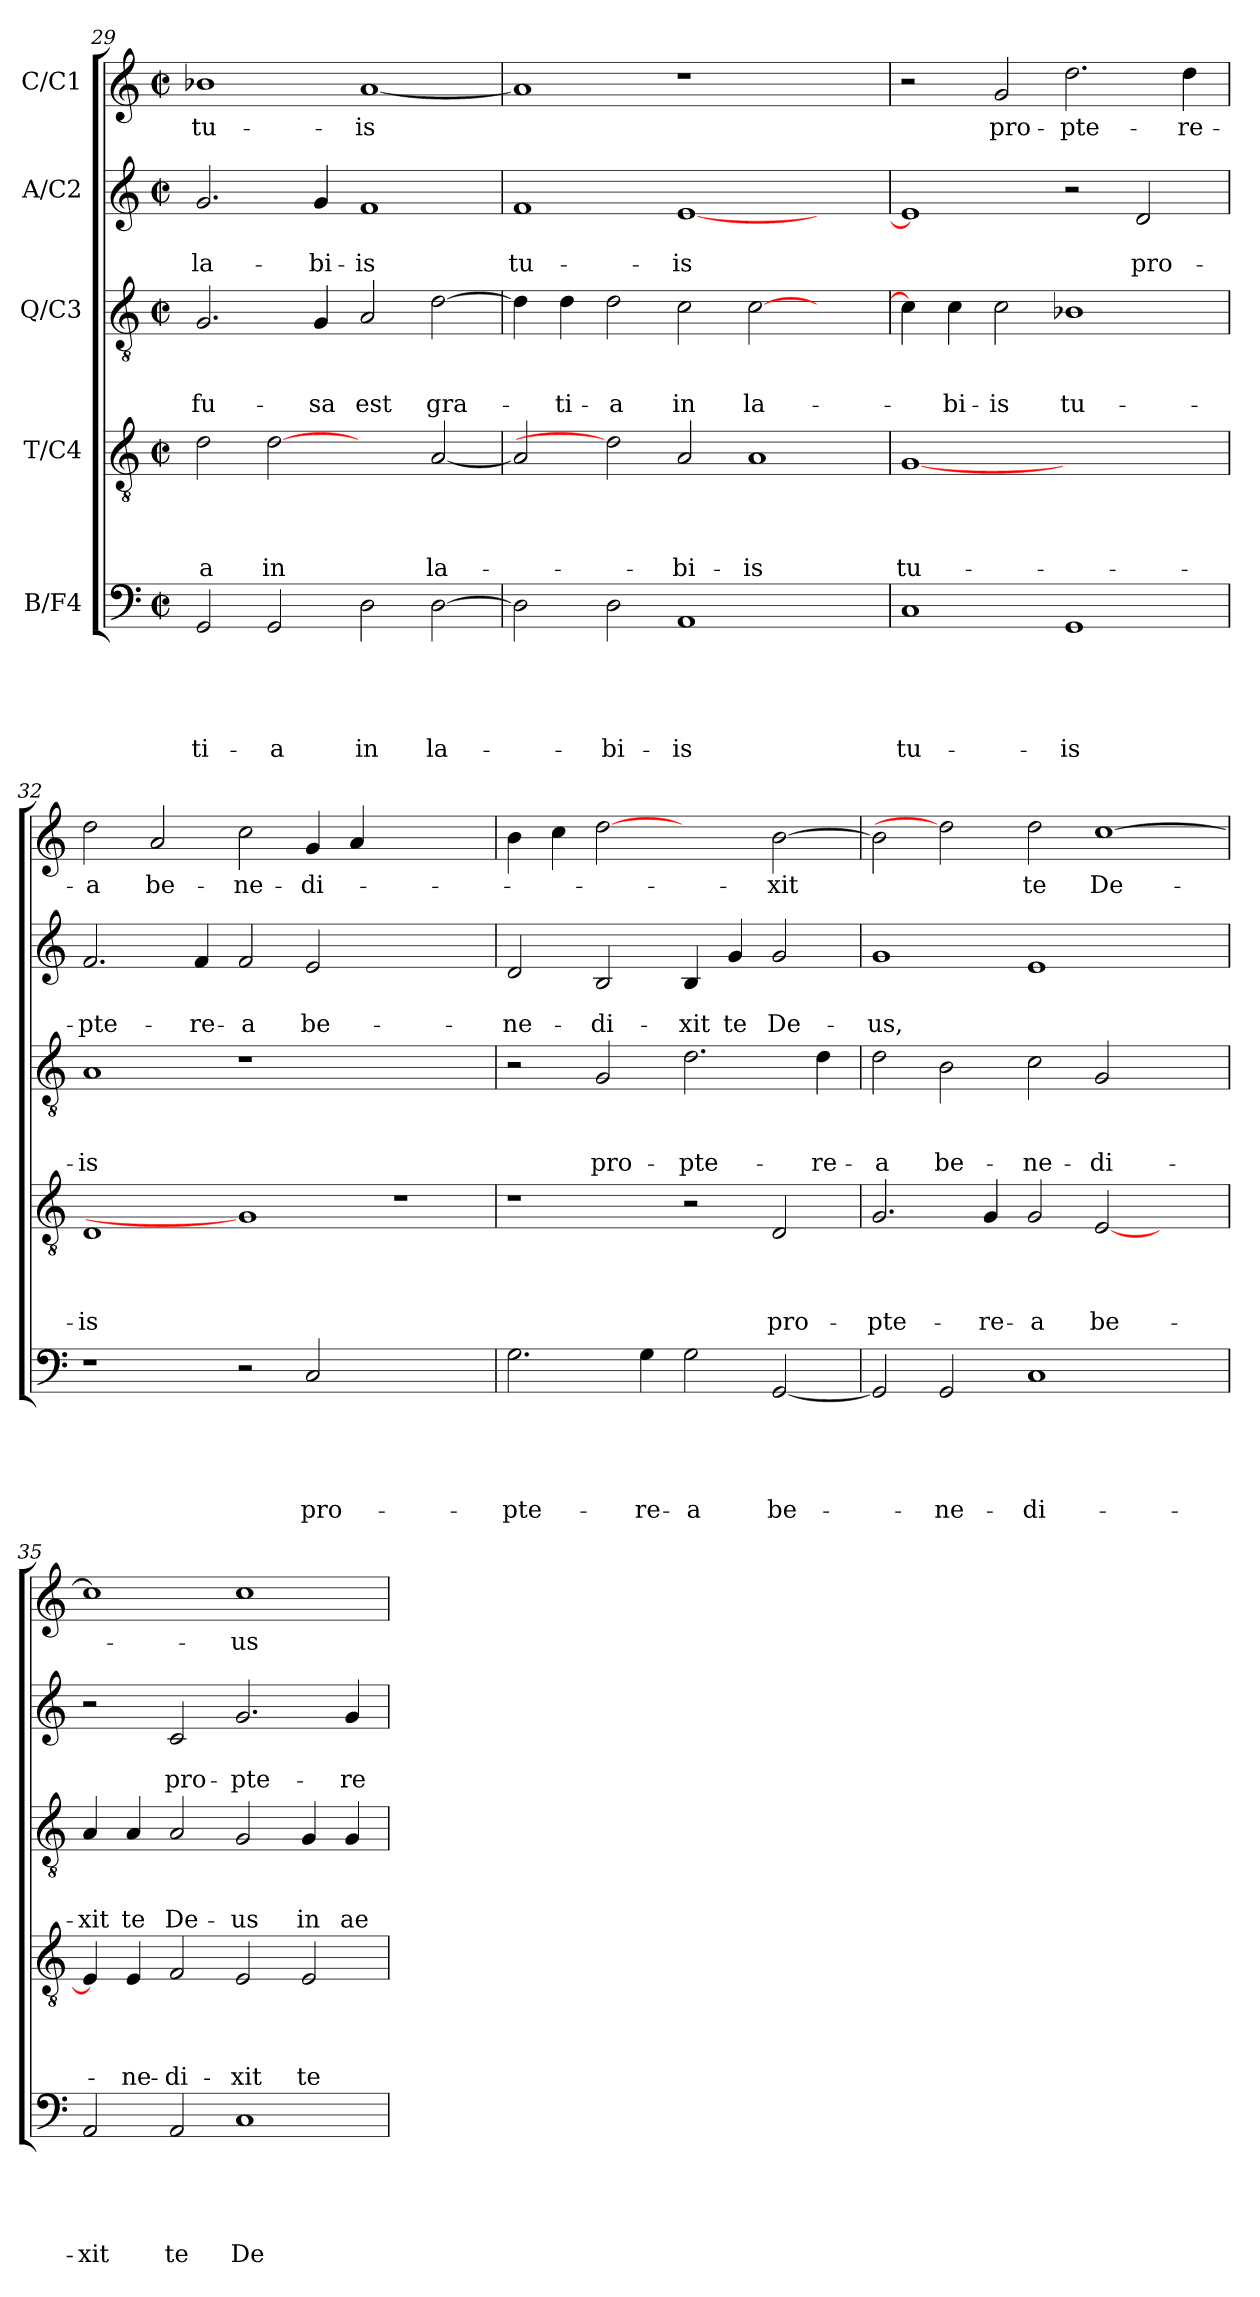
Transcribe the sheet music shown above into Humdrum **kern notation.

**kern	**text	**text	**text	**text	**text	**kern	**text	**text	**text	**text	**kern	**text	**text	**text	**kern	**text	**text	**kern	**text
*part5	*part5	*part5	*part5	*part5	*part5	*part4	*part4	*part4	*part4	*part4	*part3	*part3	*part3	*part3	*part2	*part2	*part2	*part1	*part1
*staff5	*staff5	*staff5	*staff5	*staff5	*staff5	*staff4	*staff4	*staff4	*staff4	*staff4	*staff3	*staff3	*staff3	*staff3	*staff2	*staff2	*staff2	*staff1	*staff1
*I"B/F4	*	*	*	*	*	*I"T/C4	*	*	*	*	*I"Q/C3	*	*	*	*I"A/C2	*	*	*I"C/C1	*
*clefF4	*	*	*	*	*	*clefGv2	*	*	*	*	*clefGv2	*	*	*	*clefG2	*	*	*clefG2	*
*k[]	*	*	*	*	*	*k[]	*	*	*	*	*k[]	*	*	*	*k[]	*	*	*k[]	*
*C:	*	*	*	*	*	*C:	*	*	*	*	*C:	*	*	*	*C:	*	*	*C:	*
*M2/2	*	*	*	*	*	*M2/2	*	*	*	*	*M2/2	*	*	*	*M2/2	*	*	*M2/2	*
*met(c|)	*	*	*	*	*	*met(c|)	*	*	*	*	*met(c|)	*	*	*	*met(c|)	*	*	*met(c|)	*
=29	=29	=29	=29	=29	=29	=29	=29	=29	=29	=29	=29	=29	=29	=29	=29	=29	=29	=29	=29
!	!	!	!	!	!LO:LY:b	!	!	!	!	!LO:LY:b	!	!	!	!LO:LY:b	!	!	!LO:LY:b	!	!LO:LY:b
2GG/	.	.	.	.	-ti-	2d\	.	.	.	-a	2.G/	.	.	-fu-	2.g/	.	la-	1b-X	tu-
!	!	!	!	!	!LO:LY:b	!	!	!	!	!LO:LY:b	!	!	!	!	!	!	!	!	!
2GG/	.	.	.	.	-a	[2d	.	.	.	in	.	.	.	.	.	.	.	.	.
!	!	!	!	!	!	!	!	!	!	!	!	!	!	!LO:LY:b	!	!	!LO:LY:b	!	!
.	.	.	.	.	.	.	.	.	.	.	4G/	.	.	-sa	4g/	.	-bi-	.	.
!	!	!	!	!	!LO:LY:b	!	!	!	!	!	!	!	!	!LO:LY:b	!	!	!LO:LY:b	!	!LO:LY:b
2D\	.	.	.	.	in	2ryy	.	.	.	.	2A/	.	.	est	1f	.	-is	[1a	-is
!	!	!	!	!	!LO:LY:b	!	!	!	!	!LO:LY:b	!	!	!	!LO:LY:b	!	!	!	!	!
[2D\	.	.	.	.	la-	[2A/	.	.	.	la-	[2d\	.	.	gra-	.	.	.	.	.
=30	=30	=30	=30	=30	=30	=30	=30	=30	=30	=30	=30	=30	=30	=30	=30	=30	=30	=30	=30
!	!	!	!	!	!	!	!	!	!	!	!	!	!	!	!	!	!LO:LY:b	!	!
2D\]	.	.	.	.	.	2A/]	.	.	.	.	4d\]	.	.	.	1f	.	tu-	1a]	.
!	!	!	!	!	!	!	!	!	!	!	!	!	!	!LO:LY:b	!	!	!	!	!
.	.	.	.	.	.	.	.	.	.	.	4d\	.	.	-ti-	.	.	.	.	.
!	!	!	!	!	!LO:LY:b	!	!	!	!	!	!	!	!	!LO:LY:b	!	!	!	!	!
2D\	.	.	.	.	-bi-	2d]	.	.	.	.	2d\	.	.	-a	.	.	.	.	.
!	!	!	!	!	!LO:LY:b	!	!	!	!	!LO:LY:b	!	!	!	!LO:LY:b	!	!	!LO:LY:b	!	!
1AA	.	.	.	.	-is	2A/	.	.	.	-bi-	2c\	.	.	in	[1e	.	-is	1r	.
!	!	!	!	!	!	!	!	!	!	!LO:LY:b	!	!	!	!LO:LY:b	!	!	!	!	!
.	.	.	.	.	.	1A	.	.	.	-is	[2c\	.	.	la-	.	.	.	.	.
2ryy	.	.	.	.	.	.	.	.	.	.	2ryy	.	.	.	2ryy	.	.	2ryy	.
!!LO:LB:g=z
=31	=31	=31	=31	=31	=31	=31	=31	=31	=31	=31	=31	=31	=31	=31	=31	=31	=31	=31	=31
!	!	!	!	!	!LO:LY:b	!	!	!	!	!LO:LY:b	!	!	!	!	!	!	!	!	!
1C	.	.	.	.	tu-	[1G	.	.	.	tu-	4c\]	.	.	.	1e]	.	.	2r	.
!	!	!	!	!	!	!	!	!	!	!	!	!	!	!LO:LY:b	!	!	!	!	!
.	.	.	.	.	.	.	.	.	.	.	4c\	.	.	-bi-	.	.	.	.	.
!	!	!	!	!	!	!	!	!	!	!	!	!	!	!LO:LY:b	!	!	!	!	!LO:LY:b
.	.	.	.	.	.	.	.	.	.	.	2c\	.	.	-is	.	.	.	2g/	pro-
!	!	!	!	!	!LO:LY:b	!	!	!	!	!	!	!	!	!LO:LY:b	!	!	!	!	!LO:LY:b
1GG	.	.	.	.	-is	1ryy	.	.	.	.	1B-X	.	.	tu-	2r	.	.	2.dd\	-pte-
!	!	!	!	!	!	!	!	!	!	!	!	!	!	!	!	!	!LO:LY:b	!	!
.	.	.	.	.	.	.	.	.	.	.	.	.	.	.	2d/	.	pro-	.	.
!	!	!	!	!	!	!	!	!	!	!	!	!	!	!	!	!	!	!	!LO:LY:b
.	.	.	.	.	.	.	.	.	.	.	.	.	.	.	.	.	.	4dd\	-re-
=32	=32	=32	=32	=32	=32	=32	=32	=32	=32	=32	=32	=32	=32	=32	=32	=32	=32	=32	=32
!	!	!	!	!	!	!	!	!	!	!LO:LY:b	!	!	!	!LO:LY:b	!	!	!LO:LY:b	!	!LO:LY:b
1r	.	.	.	.	.	1D	.	.	.	-is	1A	.	.	-is	2.f/	.	-pte-	2dd\	-a
!	!	!	!	!	!	!	!	!	!	!	!	!	!	!	!	!	!	!	!LO:LY:b
.	.	.	.	.	.	.	.	.	.	.	.	.	.	.	.	.	.	2a/	be-
!	!	!	!	!	!	!	!	!	!	!	!	!	!	!	!	!	!LO:LY:b	!	!
.	.	.	.	.	.	.	.	.	.	.	.	.	.	.	4f/	.	-re-	.	.
!	!	!	!	!	!	!	!	!	!	!	!	!	!	!	!	!	!LO:LY:b	!	!LO:LY:b
2r	.	.	.	.	.	1G]	.	.	.	.	1r	.	.	.	2f/	.	-a	2cc\	-ne-
!	!	!	!	!	!LO:LY:b	!	!	!	!	!	!	!	!	!	!	!	!LO:LY:b	!	!LO:LY:b
2C/	.	.	.	.	pro-	.	.	.	.	.	.	.	.	.	2e/	.	be-	4g/	-di-
.	.	.	.	.	.	.	.	.	.	.	.	.	.	.	.	.	.	4a/	.
1ryy	.	.	.	.	.	1r	.	.	.	.	1ryy	.	.	.	1ryy	.	.	1ryy	.
=33	=33	=33	=33	=33	=33	=33	=33	=33	=33	=33	=33	=33	=33	=33	=33	=33	=33	=33	=33
!	!	!	!	!	!LO:LY:b	!	!	!	!	!	!	!	!	!	!	!	!LO:LY:b	!	!
2.G\	.	.	.	.	-pte-	1r	.	.	.	.	2r	.	.	.	2d/	.	-ne-	4b\	.
.	.	.	.	.	.	.	.	.	.	.	.	.	.	.	.	.	.	4cc\	.
!	!	!	!	!	!	!	!	!	!	!	!	!	!	!LO:LY:b	!	!	!LO:LY:b	!	!
.	.	.	.	.	.	.	.	.	.	.	2G/	.	.	pro-	2B/	.	-di-	[2dd	.
!	!	!	!	!	!LO:LY:b	!	!	!	!	!	!	!	!	!	!	!	!	!	!
4G\	.	.	.	.	-re-	.	.	.	.	.	.	.	.	.	.	.	.	.	.
!	!	!	!	!	!LO:LY:b	!	!	!	!	!	!	!	!	!LO:LY:b	!	!	!LO:LY:b	!	!
2G\	.	.	.	.	-a	2r	.	.	.	.	2.d\	.	.	-pte-	4B/	.	-xit	2ryy	.
!	!	!	!	!	!	!	!	!	!	!	!	!	!	!	!	!	!LO:LY:b	!	!
.	.	.	.	.	.	.	.	.	.	.	.	.	.	.	4g/	.	te	.	.
!	!	!	!	!	!LO:LY:b	!	!	!	!	!LO:LY:b	!	!	!	!	!	!	!LO:LY:b	!	!LO:LY:b
[2GG/	.	.	.	.	be-	2D/	.	.	.	pro-	.	.	.	.	2g/	.	De-	[2b\	-xit
!	!	!	!	!	!	!	!	!	!	!	!	!	!	!LO:LY:b	!	!	!	!	!
.	.	.	.	.	.	.	.	.	.	.	4d\	.	.	-re-	.	.	.	.	.
=34	=34	=34	=34	=34	=34	=34	=34	=34	=34	=34	=34	=34	=34	=34	=34	=34	=34	=34	=34
!	!	!	!	!	!	!	!	!	!	!LO:LY:b	!	!	!	!LO:LY:b	!	!	!LO:LY:b	!	!
2GG/]	.	.	.	.	.	2.G/	.	.	.	-pte-	2d\	.	.	-a	1g	.	-us,	2b\]	.
!	!	!	!	!	!LO:LY:b	!	!	!	!	!	!	!	!	!LO:LY:b	!	!	!	!	!
2GG/	.	.	.	.	-ne-	.	.	.	.	.	2B\	.	.	be-	.	.	.	2dd]	.
!	!	!	!	!	!	!	!	!	!	!LO:LY:b	!	!	!	!	!	!	!	!	!
.	.	.	.	.	.	4G/	.	.	.	-re-	.	.	.	.	.	.	.	.	.
!	!	!	!	!	!LO:LY:b	!	!	!	!	!LO:LY:b	!	!	!	!LO:LY:b	!	!	!	!	!LO:LY:b
1C	.	.	.	.	-di-	2G/	.	.	.	-a	2c\	.	.	-ne-	1e	.	.	2dd\	te
!	!	!	!	!	!	!	!	!	!	!LO:LY:b	!	!	!	!LO:LY:b	!	!	!	!	!LO:LY:b
.	.	.	.	.	.	[2E/	.	.	.	be-	2G/	.	.	-di-	.	.	.	[1cc	De-
2ryy	.	.	.	.	.	2ryy	.	.	.	.	2ryy	.	.	.	2ryy	.	.	.	.
=35	=35	=35	=35	=35	=35	=35	=35	=35	=35	=35	=35	=35	=35	=35	=35	=35	=35	=35	=35
!	!	!	!	!	!LO:LY:b	!	!	!	!	!	!	!	!	!LO:LY:b	!	!	!	!	!
2AA/	.	.	.	.	-xit	4E/]	.	.	.	.	4A/	.	.	-xit	2r	.	.	1cc]	.
!	!	!	!	!	!	!	!	!	!	!LO:LY:b	!	!	!	!LO:LY:b	!	!	!	!	!
.	.	.	.	.	.	4E/	.	.	.	-ne-	4A/	.	.	te	.	.	.	.	.
!	!	!	!	!	!LO:LY:b	!	!	!	!	!LO:LY:b	!	!	!	!LO:LY:b	!	!	!LO:LY:b	!	!
2AA/	.	.	.	.	te	2F/	.	.	.	-di-	2A/	.	.	De-	2c/	.	pro-	.	.
!	!	!	!	!	!LO:LY:b	!	!	!	!	!LO:LY:b	!	!	!	!LO:LY:b	!	!	!LO:LY:b	!	!LO:LY:b
1C	.	.	.	.	De-	2E/	.	.	.	-xit	2G/	.	.	-us	2.g/	.	-pte-	1cc	-us
!	!	!	!	!	!	!	!	!	!	!LO:LY:b	!	!	!	!LO:LY:b	!	!	!	!	!
.	.	.	.	.	.	2E/	.	.	.	te	4G/	.	.	in	.	.	.	.	.
!	!	!	!	!	!	!	!	!	!	!	!	!	!	!LO:LY:b	!	!	!LO:LY:b	!	!
.	.	.	.	.	.	.	.	.	.	.	4G/	.	.	ae-	4g/	.	-re-	.	.
=	=	=	=	=	=	=	=	=	=	=	=	=	=	=	=	=	=	=	=
*-	*-	*-	*-	*-	*-	*-	*-	*-	*-	*-	*-	*-	*-	*-	*-	*-	*-	*-	*-
